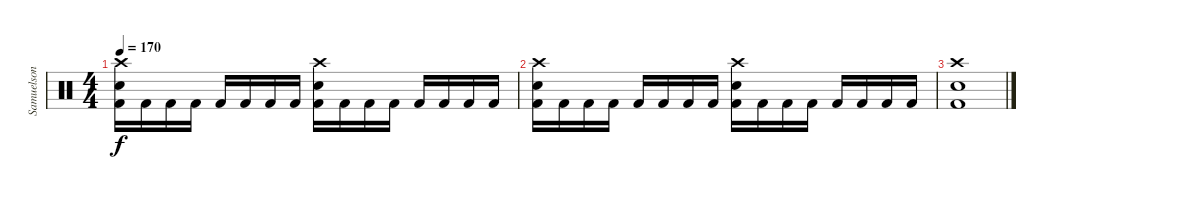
\track ("Samuelson" "Samuelson") {instrument percussion}
\staff {score}
\articulation defaults
\ts (4 4)
\tempo 170
\clef neutral
\ks c
("Crash high (hit)" "Snare (hit) 2" "Kick (hit) 2").16{dy f} "Kick (hit) 2".16 "Kick (hit) 2".16 "Kick (hit) 2".16 "Kick (hit) 2".16 "Kick (hit) 2".16 "Kick (hit) 2".16 "Kick (hit) 2".16 ("Crash high (hit)" "Snare (hit) 2" "Kick (hit) 2").16 "Kick (hit) 2".16 "Kick (hit) 2".16 "Kick (hit) 2".16 "Kick (hit) 2".16 "Kick (hit) 2".16 "Kick (hit) 2".16 "Kick (hit) 2".16 |
("Crash high (hit)" "Snare (hit) 2" "Kick (hit) 2").16 "Kick (hit) 2".16 "Kick (hit) 2".16 "Kick (hit) 2".16 "Kick (hit) 2".16 "Kick (hit) 2".16 "Kick (hit) 2".16 "Kick (hit) 2".16 ("Crash high (hit)" "Snare (hit) 2" "Kick (hit) 2").16 "Kick (hit) 2".16 "Kick (hit) 2".16 "Kick (hit) 2".16 "Kick (hit) 2".16 "Kick (hit) 2".16 "Kick (hit) 2".16 "Kick (hit) 2".16 |
("Crash high (hit)" "Snare (hit) 2" "Kick (hit) 2").1
